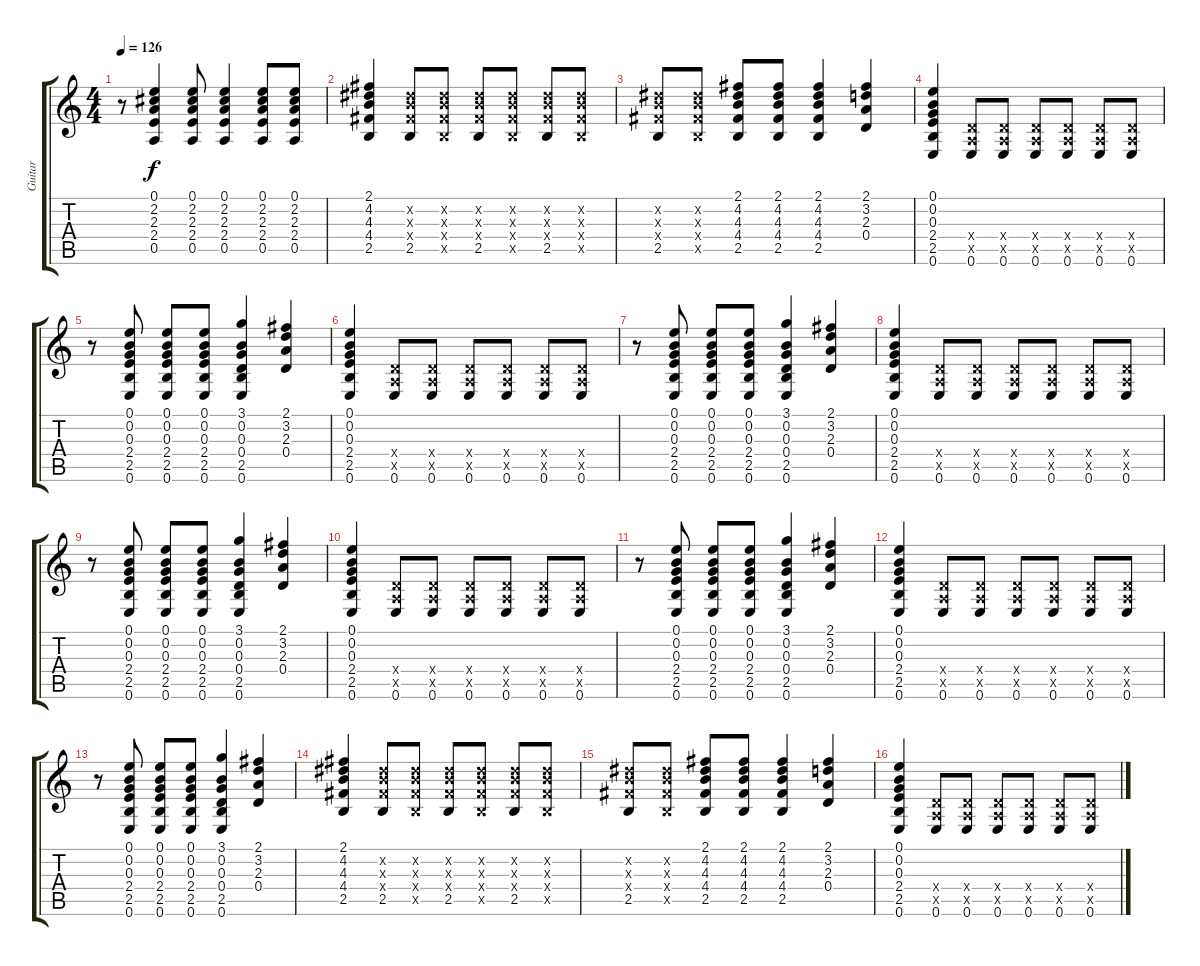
\track ("Guitar" "Guitar") {instrument distortionguitar}
\staff {score tabs}
\tuning (E4 B3 G3 D3 A2 E2) {hide}
\ts (4 4)
\tempo 126
\clef g2
\ks c
r.8{dy f} (0.1 2.2 2.3 2.4 0.5).4 (0.1 2.2 2.3 2.4 0.5).8 (0.1 2.2 2.3 2.4 0.5).4 (0.1 2.2 2.3 2.4 0.5).8 (0.1 2.2 2.3 2.4 0.5).8 |
(2.1 4.2 4.3 4.4 2.5).4 (4.2{x} 4.3{x} 4.4{x} 2.5).8 (4.2{x} 4.3{x} 4.4{x} 2.5{x}).8 (4.2{x} 4.3{x} 4.4{x} 2.5).8 (4.2{x} 4.3{x} 4.4{x} 2.5{x}).8 (4.2{x} 4.3{x} 4.4{x} 2.5).8 (4.2{x} 4.3{x} 4.4{x} 2.5{x}).8 |
(4.2{x} 4.3{x} 4.4{x} 2.5).8 (4.2{x} 4.3{x} 4.4{x} 2.5{x}).8 (2.1 4.2 4.3 4.4 2.5).8 (2.1 4.2 4.3 4.4 2.5).8 (2.1 4.2 4.3 4.4 2.5).4 (2.1 3.2 2.3 0.4).4 |
(0.1 0.2 0.3 2.4 2.5 0.6).4 (0.4{x} 0.5{x} 0.6).8 (0.4{x} 0.5{x} 0.6).8 (0.4{x} 0.5{x} 0.6).8 (0.4{x} 0.5{x} 0.6).8 (0.4{x} 0.5{x} 0.6).8 (0.4{x} 0.5{x} 0.6).8 |
r.8 (0.1 0.2 0.3 2.4 2.5 0.6).8 (0.1 0.2 0.3 2.4 2.5 0.6).8 (0.1 0.2 0.3 2.4 2.5 0.6).8 (3.1 0.2 0.3 0.4 2.5 0.6).4 (2.1 3.2 2.3 0.4).4 |
(0.1 0.2 0.3 2.4 2.5 0.6).4 (0.4{x} 0.5{x} 0.6).8 (0.4{x} 0.5{x} 0.6).8 (0.4{x} 0.5{x} 0.6).8 (0.4{x} 0.5{x} 0.6).8 (0.4{x} 0.5{x} 0.6).8 (0.4{x} 0.5{x} 0.6).8 |
r.8 (0.1 0.2 0.3 2.4 2.5 0.6).8 (0.1 0.2 0.3 2.4 2.5 0.6).8 (0.1 0.2 0.3 2.4 2.5 0.6).8 (3.1 0.2 0.3 0.4 2.5 0.6).4 (2.1 3.2 2.3 0.4).4 |
(0.1 0.2 0.3 2.4 2.5 0.6).4 (0.4{x} 0.5{x} 0.6).8 (0.4{x} 0.5{x} 0.6).8 (0.4{x} 0.5{x} 0.6).8 (0.4{x} 0.5{x} 0.6).8 (0.4{x} 0.5{x} 0.6).8 (0.4{x} 0.5{x} 0.6).8 |
r.8 (0.1 0.2 0.3 2.4 2.5 0.6).8 (0.1 0.2 0.3 2.4 2.5 0.6).8 (0.1 0.2 0.3 2.4 2.5 0.6).8 (3.1 0.2 0.3 0.4 2.5 0.6).4 (2.1 3.2 2.3 0.4).4 |
(0.1 0.2 0.3 2.4 2.5 0.6).4 (0.4{x} 0.5{x} 0.6).8 (0.4{x} 0.5{x} 0.6).8 (0.4{x} 0.5{x} 0.6).8 (0.4{x} 0.5{x} 0.6).8 (0.4{x} 0.5{x} 0.6).8 (0.4{x} 0.5{x} 0.6).8 |
r.8 (0.1 0.2 0.3 2.4 2.5 0.6).8 (0.1 0.2 0.3 2.4 2.5 0.6).8 (0.1 0.2 0.3 2.4 2.5 0.6).8 (3.1 0.2 0.3 0.4 2.5 0.6).4 (2.1 3.2 2.3 0.4).4 |
(0.1 0.2 0.3 2.4 2.5 0.6).4 (0.4{x} 0.5{x} 0.6).8 (0.4{x} 0.5{x} 0.6).8 (0.4{x} 0.5{x} 0.6).8 (0.4{x} 0.5{x} 0.6).8 (0.4{x} 0.5{x} 0.6).8 (0.4{x} 0.5{x} 0.6).8 |
r.8 (0.1 0.2 0.3 2.4 2.5 0.6).8 (0.1 0.2 0.3 2.4 2.5 0.6).8 (0.1 0.2 0.3 2.4 2.5 0.6).8 (3.1 0.2 0.3 0.4 2.5 0.6).4 (2.1 3.2 2.3 0.4).4 |
(2.1 4.2 4.3 4.4 2.5).4 (4.2{x} 4.3{x} 4.4{x} 2.5).8 (4.2{x} 4.3{x} 4.4{x} 2.5{x}).8 (4.2{x} 4.3{x} 4.4{x} 2.5).8 (4.2{x} 4.3{x} 4.4{x} 2.5{x}).8 (4.2{x} 4.3{x} 4.4{x} 2.5).8 (4.2{x} 4.3{x} 4.4{x} 2.5{x}).8 |
(4.2{x} 4.3{x} 4.4{x} 2.5).8 (4.2{x} 4.3{x} 4.4{x} 2.5{x}).8 (2.1 4.2 4.3 4.4 2.5).8 (2.1 4.2 4.3 4.4 2.5).8 (2.1 4.2 4.3 4.4 2.5).4 (2.1 3.2 2.3 0.4).4 |
(0.1 0.2 0.3 2.4 2.5 0.6).4 (0.4{x} 0.5{x} 0.6).8 (0.4{x} 0.5{x} 0.6).8 (0.4{x} 0.5{x} 0.6).8 (0.4{x} 0.5{x} 0.6).8 (0.4{x} 0.5{x} 0.6).8 (0.4{x} 0.5{x} 0.6).8
